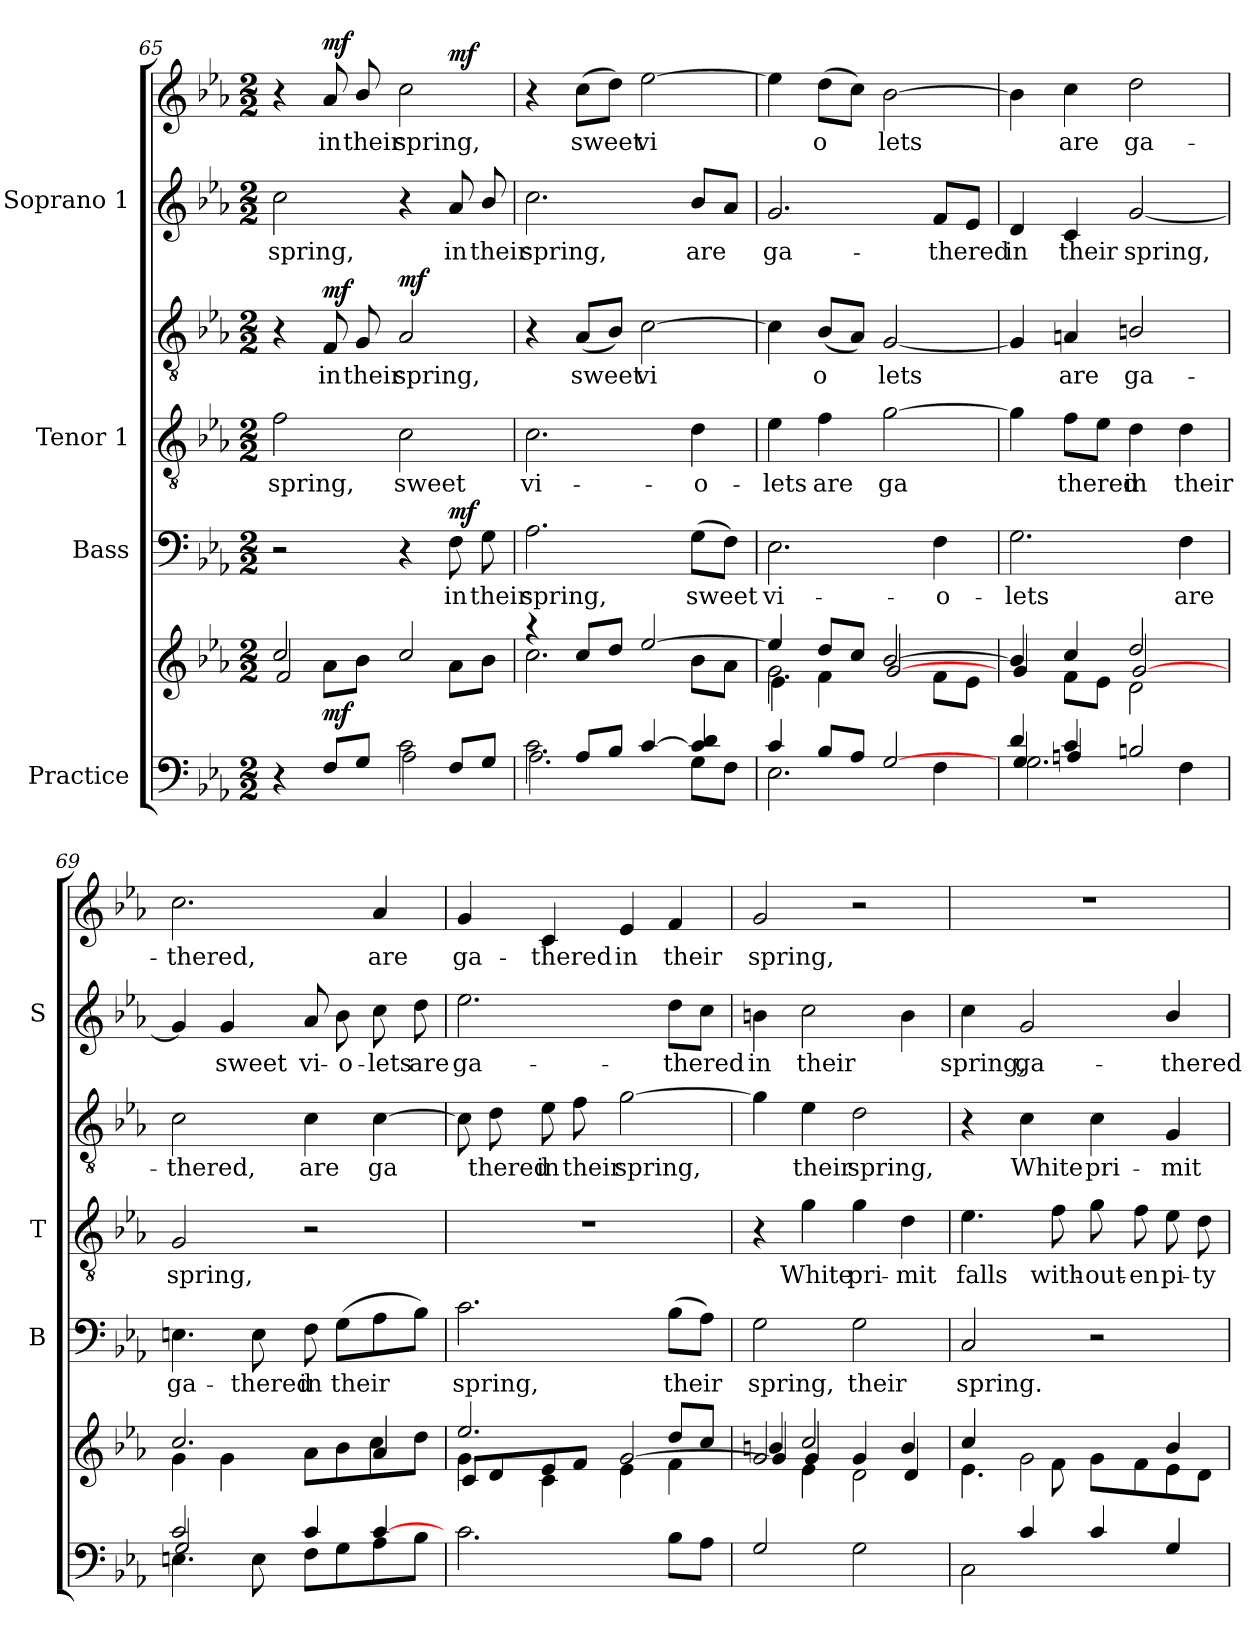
**kern	**kern	**dynam	**kern	**text	**dynam	**kern	**text	**kern	**text	**dynam	**kern	**text	**kern	**text	**dynam
*part4	*part4	*part4	*part3	*part3	*part3	*part2	*part2	*part2	*part2	*part2	*part1	*part1	*part1	*part1	*part1
*staff7	*staff6	*staff6/7	*staff5	*staff5	*staff5	*staff4	*staff4	*staff3	*staff3	*staff3/4	*staff2	*staff2	*staff1	*staff1	*staff1/2
*I"Practice	*	*	*I"Bass	*	*	*I"Tenor 1	*	*	*	*	*I"Soprano 1	*	*	*	*
*	*	*	*I'B	*	*	*I'T	*	*	*	*	*I'S	*	*	*	*
*clefF4	*clefG2	*	*clefF4	*	*	*clefGv2	*	*clefGv2	*	*	*clefG2	*	*clefG2	*	*
*k[b-e-a-]	*k[b-e-a-]	*	*k[b-e-a-]	*	*	*k[b-e-a-]	*	*k[b-e-a-]	*	*	*k[b-e-a-]	*	*k[b-e-a-]	*	*
*E-:	*E-:	*	*E-:	*	*	*E-:	*	*E-:	*	*	*E-:	*	*E-:	*	*
*M2/2	*M2/2	*	*M2/2	*	*	*M2/2	*	*M2/2	*	*	*M2/2	*	*M2/2	*	*
=65	=65	=65	=65	=65	=65	=65	=65	=65	=65	=65	=65	=65	=65	=65	=65
*^	*^	*	*	*	*	*	*	*	*	*	*	*	*	*	*
*	*^	*	*^	*	*	*	*	*	*	*	*	*	*	*	*	*	*
!	!	!	!	!	!	!	!	!	!	!	!LO:LY:b	!	!	!	!	!LO:LY:b	!	!	!
2ryy	4r	2ryy	4ryy	2cc/	2f/	.	2r	.	.	2f\	spring,	4r	.	.	2cc\	spring,	4r	.	.
!	!	!	!	!	!	!LO:DY:b	!	!	!	!	!	!	!LO:LY:b	!LO:DY:b	!	!	!	!LO:LY:b	!LO:DY:b
.	8F/L	.	8a-\L	.	.	mf	.	.	.	.	.	8F/	in	mf	.	.	8a-/	in	mf
!	!	!	!	!	!	!	!	!	!	!	!	!	!LO:LY:b	!	!	!	!	!LO:LY:b	!
.	8G/J	.	8b-\J	.	.	.	.	.	.	.	.	8G/	their	.	.	.	8b-/	their	.
!	!	!	!	!	!	!	!	!	!	!	!LO:LY:b	!	!LO:LY:b	!LO:DY:b=2	!	!	!	!LO:LY:b	!
2c\	2A-\	4ryy	2cc/	4ryy	2ryy	.	4r	.	.	2c\	sweet	2A-/	spring,	mf	4r	.	2cc\	spring,	.
!	!	!	!	!	!	!	!	!LO:LY:b	!LO:DY:b	!	!	!	!	!	!	!LO:LY:b	!	!	!LO:DY:b=2
.	.	8F/L	.	8a-\L	.	.	8F\	in	mf	.	.	.	.	.	8a-/	in	.	.	mf
!	!	!	!	!	!	!	!	!LO:LY:b	!	!	!	!	!	!	!	!LO:LY:b	!	!	!
.	.	8G/J	.	8b-\J	.	.	8G\	their	.	.	.	.	.	.	8b-/	their	.	.	.
*	*	*	*	*v	*v	*	*	*	*	*	*	*	*	*	*	*	*	*	*
=66	=66	=66	=66	=66	=66	=66	=66	=66	=66	=66	=66	=66	=66	=66	=66	=66	=66	=66
!	!	!	!	!	!	!	!LO:LY:b	!	!	!LO:LY:b	!	!	!	!	!LO:LY:b	!	!	!
4ryy	2.c\	2.A-\	4r	2.cc\	.	2.A-\	spring,	.	2.c\	vi-	4r	.	.	2.cc\	spring,	4r	.	.
!	!	!	!	!	!	!	!	!	!	!	!	!LO:LY:b	!	!	!	!	!LO:LY:b	!
8A-/L	.	.	8cc/L	.	.	.	.	.	.	.	(<8A-/L	sweet	.	.	.	(>8cc\L	sweet	.
8B-/J	.	.	8dd/J	.	.	.	.	.	.	.	8B-/J)	.	.	.	.	8dd\J)	.	.
!	!	!	!	!	!	!	!	!	!	!	!	!LO:LY:b	!	!	!	!	!LO:LY:b	!
[>4c/	.	.	[>2ee-/	.	.	.	.	.	.	.	[2c\	vi­	.	.	.	[2ee-\	vi­	.
!	!	!	!	!	!	!	!LO:LY:b	!	!	!LO:LY:b	!	!	!	!	!LO:LY:b	!	!	!
4c/] 4d/	4d\yy	8G\L	.	8b-\L	.	(>8G\L	sweet	.	4d\	-o-	.	.	.	8b-/L	are	.	.	.
.	.	8F\J	.	8a-\J	.	8F\J)	.	.	.	.	.	.	.	8a-/J	.	.	.	.
!!LO:LB:g=z
=67	=67	=67	=67	=67	=67	=67	=67	=67	=67	=67	=67	=67	=67	=67	=67	=67	=67	=67
*	*	*	*	*^	*	*	*	*	*	*	*	*	*	*	*	*	*	*
!	!	!	!	!	!	!	!	!LO:LY:b	!	!	!LO:LY:b	!	!	!	!	!LO:LY:b	!	!	!
*	*v	*v	*	*	*	*	*	*	*	*	*	*	*	*	*	*	*	*	*
4c/	2.E-\	4ee-/]	2.g\	4e-\	.	2.E-\	vi-	.	4e-\	lets	4c\]	.	.	2.g/	ga-	4ee-\]	.	.
!	!	!	!	!	!	!	!	!	!	!LO:LY:b	!	!LO:LY:b	!	!	!	!	!LO:LY:b	!
8B-/L	.	8dd/L	.	4f\	.	.	.	.	4f\	are	(<8B-/L	-o­	.	.	.	(>8dd\L	o­	.
8A-/J	.	8cc/J	.	.	.	.	.	.	.	.	8A-/J)	.	.	.	.	8cc\J)	.	.
!	!	!	!	!	!	!	!	!	!	!LO:LY:b	!	!LO:LY:b	!	!	!	!	!LO:LY:b	!
[>2G/	.	[>2b-/	.	[2g/	.	.	.	.	[2g\	ga­	[2G/	lets	.	.	.	[2b-\	lets	.
!	!	!	!	!	!	!	!LO:LY:b	!	!	!	!	!	!	!	!LO:LY:b	!	!	!
.	4F\	.	8f\L	.	.	4F\	-o-	.	.	.	.	.	.	8f/L	-thered	.	.	.
.	.	.	8e-\J	.	.	.	.	.	.	.	.	.	.	8e-/J	.	.	.	.
=68	=68	=68	=68	=68	=68	=68	=68	=68	=68	=68	=68	=68	=68	=68	=68	=68	=68	=68
*	*^	*	*	*	*	*	*	*	*	*	*	*	*	*	*	*	*	*
!	!	!	!	!	!	!	!	!LO:LY:b	!	!	!	!	!	!	!	!LO:LY:b	!	!	!
4d/	4G/	2.G\	4b-/]	4g/	2ryy	.	2.G\	-lets	.	4g\]	.	4G/]	.	.	4d/	-in	4b-\]	.	.
!	!	!	!	!	!	!	!	!	!	!	!LO:LY:b	!	!LO:LY:b	!	!	!LO:LY:b	!	!LO:LY:b	!
4c/	4An/	.	4cc/	8f\L	.	.	.	.	.	8f\L	-thered	4An/	are	.	4c/	their	4cc\	are	.
.	.	.	.	8e-\J	.	.	.	.	.	8e-\J	.	.	.	.	.	.	.	.	.
!	!	!	!	!	!	!	!	!	!	!	!LO:LY:b	!	!LO:LY:b	!	!	!LO:LY:b	!	!LO:LY:b	!
2ryy	2Bn/	.	2dd/	2d\	[>2g/	.	.	.	.	4d\	in	2Bn/	ga-	.	[2g/	spring,	2dd\	ga-	.
!	!	!	!	!	!	!	!	!LO:LY:b	!	!	!LO:LY:b	!	!	!	!	!	!	!	!
.	.	4F\	.	.	.	.	4F\	are	.	4d\	their	.	.	.	.	.	.	.	.
*	*	*	*	*v	*v	*	*	*	*	*	*	*	*	*	*	*	*	*	*
=69	=69	=69	=69	=69	=69	=69	=69	=69	=69	=69	=69	=69	=69	=69	=69	=69	=69	=69
!	!	!	!	!	!	!	!LO:LY:b	!	!	!LO:LY:b	!	!LO:LY:b	!	!	!	!	!LO:LY:b	!
2c/	2G/	4.En\	2.cc/	4g\	.	4.En\	ga-	.	2G/	spring,	2c\	thered,	.	4g/]	.	2.cc\	thered,	.
!	!	!	!	!	!	!	!	!	!	!	!	!	!	!	!LO:LY:b	!	!	!
.	.	.	.	4g\	.	.	.	.	.	.	.	.	.	4g/	sweet	.	.	.
!	!	!	!	!	!	!	!LO:LY:b	!	!	!	!	!	!	!	!	!	!	!
.	.	8E\	.	.	.	8E\	-thered	.	.	.	.	.	.	.	.	.	.	.
!	!	!	!	!	!	!	!LO:LY:b	!	!	!	!	!LO:LY:b	!	!	!LO:LY:b	!	!	!
4c/	2ryy	8F\L	.	8a-\L	.	8F\	in	.	2r	.	4c\	are	.	8a-/	vi-	.	.	.
!	!	!	!	!	!	!	!LO:LY:b	!	!	!	!	!	!	!	!LO:LY:b	!	!	!
.	.	8G\	.	8b-\	.	(>8G\L	their	.	.	.	.	.	.	8b-\	-o-	.	.	.
!	!	!	!	!	!	!	!	!	!	!	!	!LO:LY:b	!	!	!LO:LY:b	!	!LO:LY:b	!
[>4c/	.	8A-\	4a-/	8cc\	.	8A-\	.	.	.	.	[4c\	ga­	.	8cc\	-lets	4a-/	are	.
!	!	!	!	!	!	!	!	!	!	!	!	!	!	!	!LO:LY:b	!	!	!
.	.	8B-\J	.	8dd\J	.	8B-\J)	.	.	.	.	.	.	.	8dd\	are	.	.	.
=70	=70	=70	=70	=70	=70	=70	=70	=70	=70	=70	=70	=70	=70	=70	=70	=70	=70	=70
*	*	*	*	*^	*	*	*	*	*	*	*	*	*	*	*	*	*	*
!	!	!	!	!	!	!	!	!LO:LY:b	!	!	!	!	!	!	!	!LO:LY:b	!	!LO:LY:b	!
*	*v	*v	*	*	*	*	*	*	*	*	*	*	*	*	*	*	*	*	*
1ryy	2.c\	4g\	2.ee-/	8c/L	.	2.c\	spring,	.	1r	.	8c\]	.	.	2.ee-\	ga-	4g/	ga-	.
!	!	!	!	!	!	!	!	!	!	!	!	!LO:LY:b	!	!	!	!	!	!
.	.	.	.	8d/	.	.	.	.	.	.	8d\	thered	.	.	.	.	.	.
!	!	!	!	!	!	!	!	!	!	!	!	!LO:LY:b	!	!	!	!	!LO:LY:b	!
.	.	4c\	.	8e-/	.	.	.	.	.	.	8e-\	in	.	.	.	4c/	-thered	.
!	!	!	!	!	!	!	!	!	!	!	!	!LO:LY:b	!	!	!	!	!	!
.	.	.	.	8f/J	.	.	.	.	.	.	8f\	their	.	.	.	.	.	.
!	!	!	!	!	!	!	!	!	!	!	!	!LO:LY:b	!	!	!	!	!LO:LY:b	!
.	.	4e-\	.	[2g/	.	.	.	.	.	.	[2g\	spring,	.	.	.	4e-/	in	.
!	!	!	!	!	!	!	!LO:LY:b	!	!	!	!	!	!	!	!LO:LY:b	!	!LO:LY:b	!
.	8B-\L	4f\	8dd/L	.	.	(>8B-\L	their	.	.	.	.	.	.	8dd\L	-thered	4f/	their	.
.	8A-\J	.	8cc/J	.	.	8A-\J)	.	.	.	.	.	.	.	8cc\J	.	.	.	.
!!LO:PB:g=z
=71	=71	=71	=71	=71	=71	=71	=71	=71	=71	=71	=71	=71	=71	=71	=71	=71	=71	=71
*	*	*	*	*^	*	*	*	*	*	*	*	*	*	*	*	*	*	*
!	!	!	!	!	!	!	!	!LO:LY:b	!	!	!	!	!	!	!	!LO:LY:b	!	!LO:LY:b	!
4ryy	2G/	2g/	4bn/	4g/]	4ryy	.	2G\	spring,	.	4r	.	4g\]	.	.	4bn\	in	2g/	spring,	.
!	!	!	!	!	!	!	!	!	!	!	!LO:LY:b	!	!LO:LY:b	!	!	!LO:LY:b	!	!	!
2.ryy	.	.	2cc/	4e-\	4g/	.	.	.	.	4g\	White	4e-\	their	.	2cc\	their	.	.	.
!	!	!	!	!	!	!	!	!LO:LY:b	!	!	!LO:LY:b	!	!LO:LY:b	!	!	!	!	!	!
.	2G\	2ryy	.	2d\	4g/	.	2G\	their	.	4g\	pri-	2d\	spring,	.	.	.	2r	.	.
!	!	!	!	!	!	!	!	!	!	!	!LO:LY:b	!	!	!	!	!	!	!	!
.	.	.	4b/	.	4d/	.	.	.	.	4d\	-mit	.	.	.	4b\	.	.	.	.
=72	=72	=72	=72	=72	=72	=72	=72	=72	=72	=72	=72	=72	=72	=72	=72	=72	=72	=72	=72
!	!	!	!	!	!	!	!	!LO:LY:b	!	!	!LO:LY:b	!	!	!	!	!LO:LY:b	!	!	!
*	*	*	*	*v	*v	*	*	*	*	*	*	*	*	*	*	*	*	*	*
4ryy	2C\	1ryy	4cc/	4.e-\	.	2C/	spring.	.	4.e-\	falls	4r	.	.	4cc\	spring,	1r	.	.
!	!	!	!	!	!	!	!	!	!	!	!	!LO:LY:b	!	!	!LO:LY:b	!	!	!
4c/	.	.	2g\	.	.	.	.	.	.	.	4c\	White	.	2g/	ga-	.	.	.
!	!	!	!	!	!	!	!	!	!	!LO:LY:b	!	!	!	!	!	!	!	!
.	.	.	.	8f\	.	.	.	.	8f\	with-	.	.	.	.	.	.	.	.
!	!	!	!	!	!	!	!	!	!	!LO:LY:b	!	!LO:LY:b	!	!	!	!	!	!
4c/	2ryy	.	.	8g\L	.	2r	.	.	8g\	-out-	4c\	pri-	.	.	.	.	.	.
!	!	!	!	!	!	!	!	!	!	!LO:LY:b	!	!	!	!	!	!	!	!
.	.	.	.	8f\	.	.	.	.	8f\	-en	.	.	.	.	.	.	.	.
!	!	!	!	!	!	!	!	!	!	!LO:LY:b	!	!LO:LY:b	!	!	!LO:LY:b	!	!	!
4G/	.	.	4b-/	8e-\	.	.	.	.	8e-\	pi-	4G/	-mit	.	4b-/	-thered	.	.	.
!	!	!	!	!	!	!	!	!	!	!LO:LY:b	!	!	!	!	!	!	!	!
.	.	.	.	8d\J	.	.	.	.	8d\	-ty-	.	.	.	.	.	.	.	.
*v	*v	*	*	*	*	*	*	*	*	*	*	*	*	*	*	*	*	*
*	*v	*v	*v	*	*	*	*	*	*	*	*	*	*	*	*	*	*
=	=	=	=	=	=	=	=	=	=	=	=	=	=	=	=
*-	*-	*-	*-	*-	*-	*-	*-	*-	*-	*-	*-	*-	*-	*-	*-
